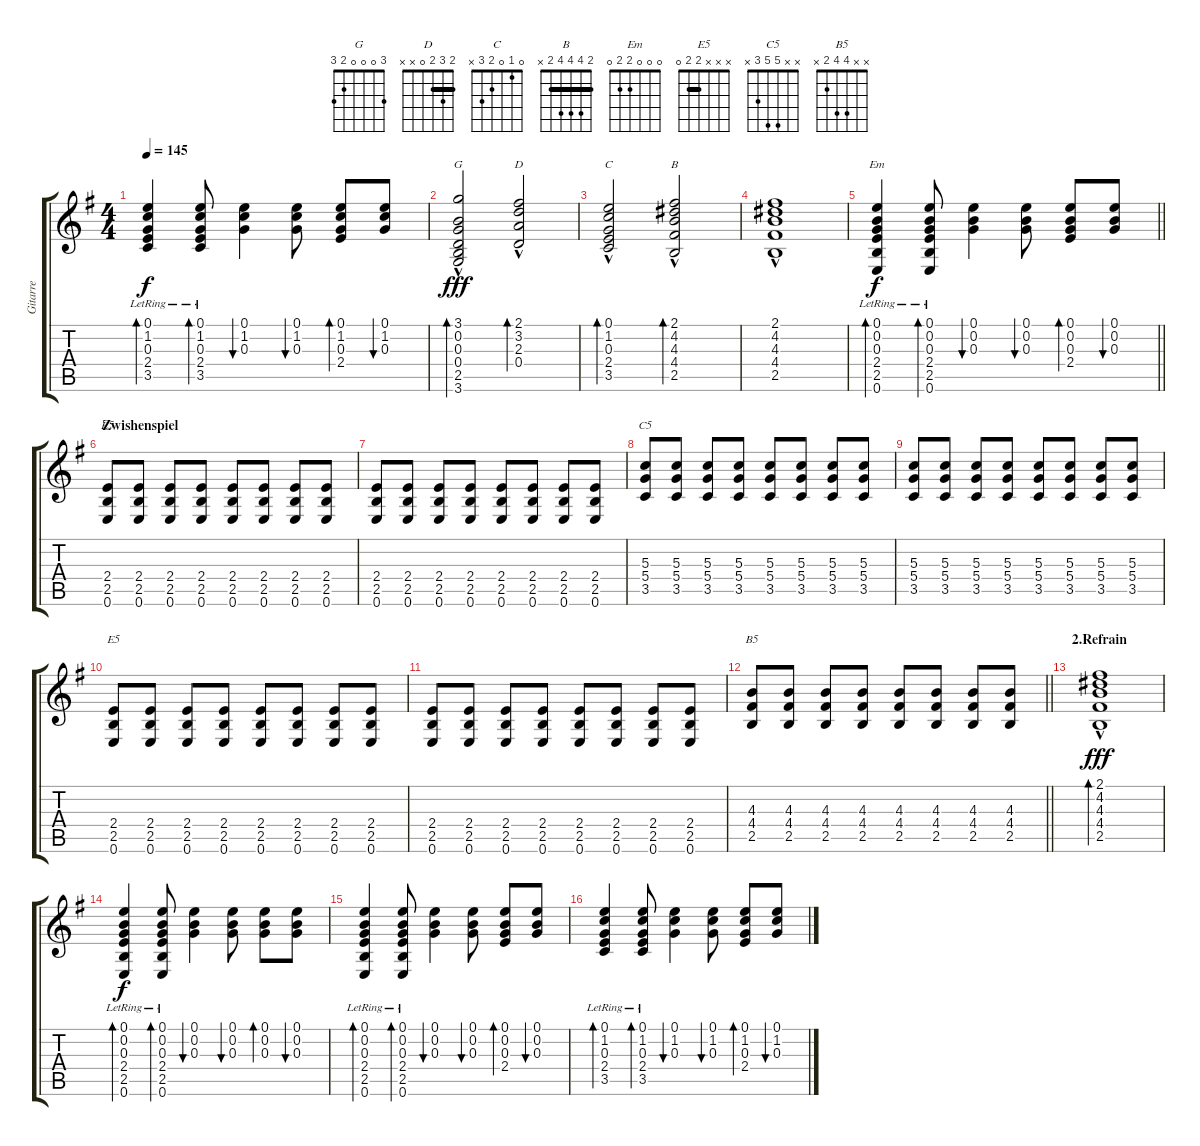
\track ("Gitarre " "Gitarre ") {instrument acousticguitarsteel}
\staff {score tabs}
\tuning (E4 B3 G3 D3 A2 E2) {hide}
\chord ("G" 3 0 0 0 2 3)
\chord ("D" 2 3 2 0 x x) {barre 2}
\chord ("C" 0 1 0 2 3 x)
\chord ("B" 2 4 4 4 2 x) {barre 2}
\chord ("Em" 0 0 0 2 2 0)
\chord ("E5" x x x 2 2 0)
\chord ("C5" x x 5 5 3 x)
\chord ("E5" x x x 2 2 0) {barre 2}
\chord ("B5" x x 4 4 2 x)
\ts (4 4)
\tempo 145
\clef g2
\ks eminor
(0.1 1.2 0.3 2.4{lr} 3.5{lr}).4{bd 30 dy f} (0.1 1.2 0.3 2.4{lr} 3.5{lr}).8{bd 30} (0.1 1.2 0.3).4{bu 30} (0.1 1.2 0.3).8{bu 30} (0.1 1.2 0.3 2.4).8{bd 30} (0.1 1.2 0.3).8{bu 30} |
(3.1{hac} 0.2{hac} 0.3{hac} 0.4{hac} 2.5{hac} 3.6{hac}).2{bd 30 ch "G" dy fff} (2.1{hac} 3.2{hac} 2.3{hac} 0.4{hac}).2{bd 30 ch "D"} |
(0.1{hac} 1.2{hac} 0.3{hac} 2.4{hac} 3.5{hac}).2{bd 30 ch "C"} (2.1{hac} 4.2{hac} 4.3{hac} 4.4{hac} 2.5{hac}).2{bd 30 ch "B"} |
(2.1{hac} 4.2{hac} 4.3{hac} 4.4{hac} 2.5{hac}).1 |
\barLineRight lightlight
(0.1 0.2 0.3 2.4{lr} 2.5{lr} 0.6{lr}).4{bd 30 ch "Em" dy f} (0.1 0.2 0.3 2.4{lr} 2.5{lr} 0.6{lr}).8{bd 30} (0.1 0.2 0.3).4{bu 120} (0.1 0.2 0.3).8{bu 120} (0.1 0.2 0.3 2.4).8{bd 120} (0.1 0.2 0.3).8{bu 120} |
\section ("" "Zwishenspiel")
(2.4 2.5 0.6).8{ch "E5"} (2.4 2.5 0.6).8 (2.4 2.5 0.6).8 (2.4 2.5 0.6).8 (2.4 2.5 0.6).8 (2.4 2.5 0.6).8 (2.4 2.5 0.6).8 (2.4 2.5 0.6).8 |
(2.4 2.5 0.6).8 (2.4 2.5 0.6).8 (2.4 2.5 0.6).8 (2.4 2.5 0.6).8 (2.4 2.5 0.6).8 (2.4 2.5 0.6).8 (2.4 2.5 0.6).8 (2.4 2.5 0.6).8 |
(5.3 5.4 3.5).8{ch "C5"} (5.3 5.4 3.5).8 (5.3 5.4 3.5).8 (5.3 5.4 3.5).8 (5.3 5.4 3.5).8 (5.3 5.4 3.5).8 (5.3 5.4 3.5).8 (5.3 5.4 3.5).8 |
(5.3 5.4 3.5).8 (5.3 5.4 3.5).8 (5.3 5.4 3.5).8 (5.3 5.4 3.5).8 (5.3 5.4 3.5).8 (5.3 5.4 3.5).8 (5.3 5.4 3.5).8 (5.3 5.4 3.5).8 |
(2.4 2.5 0.6).8{ch "E5"} (2.4 2.5 0.6).8 (2.4 2.5 0.6).8 (2.4 2.5 0.6).8 (2.4 2.5 0.6).8 (2.4 2.5 0.6).8 (2.4 2.5 0.6).8 (2.4 2.5 0.6).8 |
(2.4 2.5 0.6).8 (2.4 2.5 0.6).8 (2.4 2.5 0.6).8 (2.4 2.5 0.6).8 (2.4 2.5 0.6).8 (2.4 2.5 0.6).8 (2.4 2.5 0.6).8 (2.4 2.5 0.6).8 |
\barLineRight lightlight
(4.3 4.4 2.5).8{ch "B5"} (4.3 4.4 2.5).8 (4.3 4.4 2.5).8 (4.3 4.4 2.5).8 (4.3 4.4 2.5).8 (4.3 4.4 2.5).8 (4.3 4.4 2.5).8 (4.3 4.4 2.5).8 |
\section ("" "2.Refrain")
(2.1{hac} 4.2{hac} 4.3{hac} 4.4{hac} 2.5{hac}).1{bd 120 dy fff} |
(0.1 0.2 0.3 2.4{lr} 2.5{lr} 0.6{lr}).4{bd 30 dy f} (0.1 0.2 0.3 2.4{lr} 2.5{lr} 0.6{lr}).8{bd 30} (0.1 0.2 0.3).4{bu 120} (0.1 0.2 0.3).8{bu 120} (0.1 0.2 0.3).8{bd 120} (0.1 0.2 0.3).8{bu 120} |
(0.1 0.2 0.3 2.4{lr} 2.5{lr} 0.6{lr}).4{bd 30} (0.1 0.2 0.3 2.4{lr} 2.5{lr} 0.6{lr}).8{bd 30} (0.1 0.2 0.3).4{bu 120} (0.1 0.2 0.3).8{bu 120} (0.1 0.2 0.3 2.4).8{bd 120} (0.1 0.2 0.3).8{bu 120} |
(0.1 1.2 0.3 2.4{lr} 3.5{lr}).4{bd 30} (0.1 1.2 0.3 2.4{lr} 3.5{lr}).8{bd 30} (0.1 1.2 0.3).4{bu 30} (0.1 1.2 0.3).8{bu 30} (0.1 1.2 0.3 2.4).8{bd 30} (0.1 1.2 0.3).8{bu 30}
